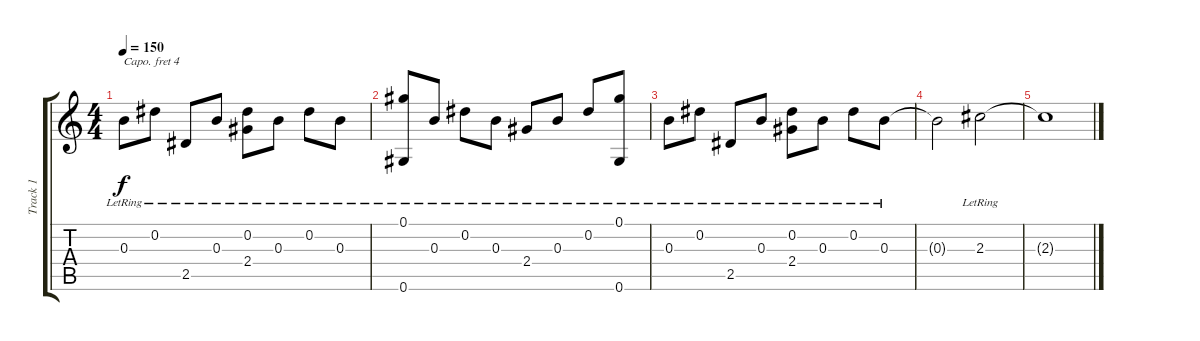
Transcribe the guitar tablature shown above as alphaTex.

\track ("Track 1" "Track 1") {instrument acousticguitarsteel}
\staff {score tabs}
\capo 4
\tuning (E4 B3 G3 D3 A2 E2) {hide}
\ts (4 4)
\tempo 150
\clef g2
\ks c
0.3{lr}.8{dy f} 0.2{lr}.8 2.5{lr}.8 0.3{lr}.8 (0.2{lr} 2.4{lr}).8 0.3{lr}.8 0.2{lr}.8 0.3{lr}.8 |
(0.1{lr} 0.6{lr}).8 0.3{lr}.8 0.2{lr}.8 0.3{lr}.8 2.4{lr}.8 0.3{lr}.8 0.2{lr}.8 (0.1{lr} 0.6{lr}).8 |
0.3{lr}.8 0.2{lr}.8 2.5{lr}.8 0.3{lr}.8 (0.2{lr} 2.4{lr}).8 0.3{lr}.8 0.2{lr}.8 0.3{lr}.8 |
0.3{t}.2 2.3{lr}.2 |
2.3{t}.1
